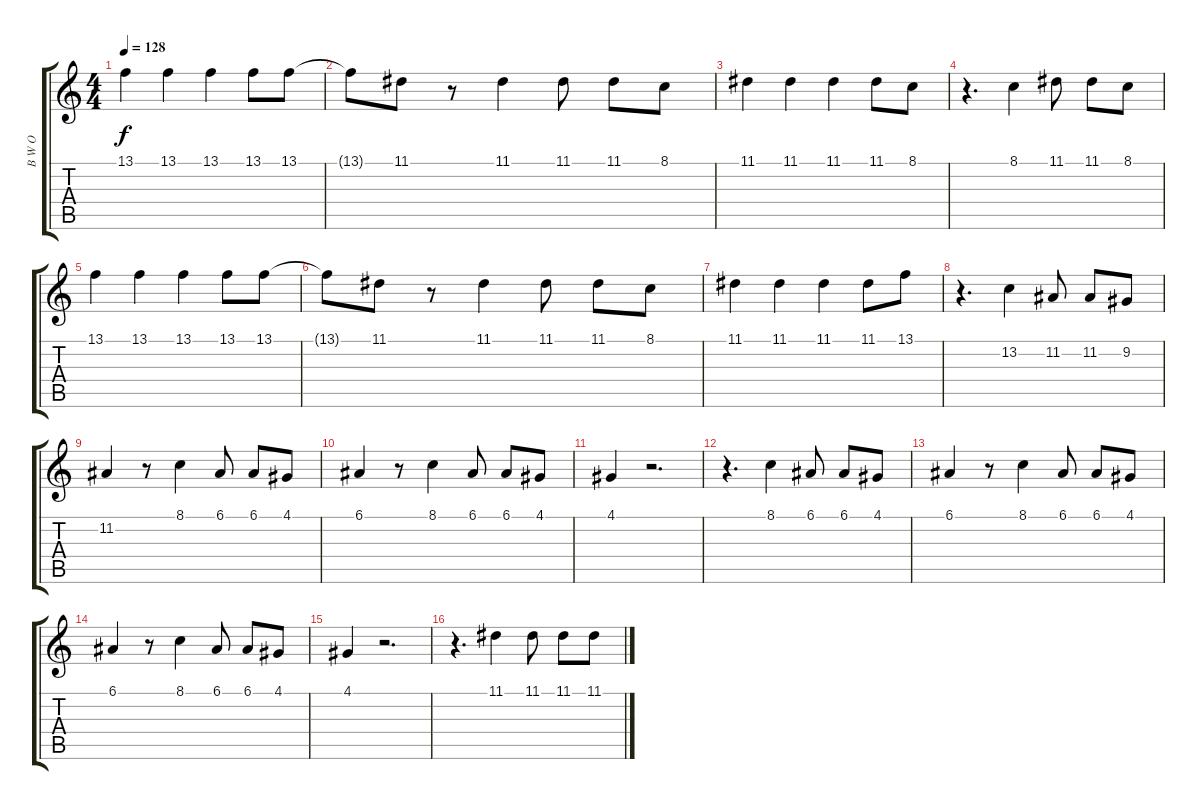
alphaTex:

\track ("B W O" "B W O") {instrument fx5brightness}
\staff {score tabs}
\tuning (E4 B3 G3 D3 A2 E2) {hide}
\ts (4 4)
\tempo 128
\clef g2
\ks c
13.1.4{dy f} 13.1.4 13.1.4 13.1.8 13.1.8 |
13.1{t}.8 11.1.8 r.8 11.1.4 11.1.8 11.1.8 8.1.8 |
11.1.4 11.1.4 11.1.4 11.1.8 8.1.8 |
r.4{d} 8.1.4 11.1.8 11.1.8 8.1.8 |
13.1.4 13.1.4 13.1.4 13.1.8 13.1.8 |
13.1{t}.8 11.1.8 r.8 11.1.4 11.1.8 11.1.8 8.1.8 |
11.1.4 11.1.4 11.1.4 11.1.8 13.1.8 |
r.4{d} 13.2.4 11.2.8 11.2.8 9.2.8 |
11.2.4 r.8 8.1.4 6.1.8 6.1.8 4.1.8 |
6.1.4 r.8 8.1.4 6.1.8 6.1.8 4.1.8 |
4.1.4 r.2{d} |
r.4{d} 8.1.4 6.1.8 6.1.8 4.1.8 |
6.1.4 r.8 8.1.4 6.1.8 6.1.8 4.1.8 |
6.1.4 r.8 8.1.4 6.1.8 6.1.8 4.1.8 |
4.1.4 r.2{d} |
r.4{d} 11.1.4 11.1.8 11.1.8 11.1.8
